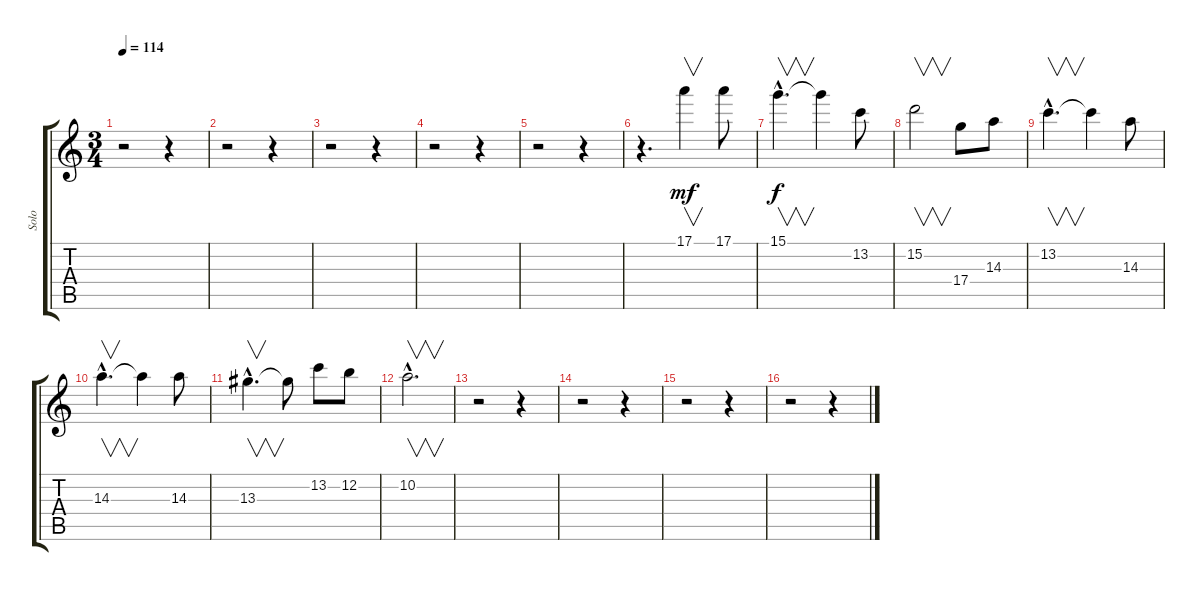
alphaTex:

\track ("Solo" "Solo") {instrument distortionguitar}
\staff {score tabs}
\tuning (E4 B3 G3 D3 A2 E2) {hide}
\ts (3 4)
\tempo 114
\clef g2
\ks c
r.2{dy mf} r.4 |
r.2 r.4 |
r.2 r.4 |
r.2 r.4 |
r.2 r.4 |
r.4{d} 17.1.4{v} 17.1.8 |
15.1{hac}.4{v d dy f} 15.1{t}.4 13.2.8 |
15.2.2{v} 17.4.8 14.3.8 |
13.2{hac}.4{v d} 13.2{t}.4 14.3.8 |
14.3{hac}.4{v d} 14.3{t}.4 14.3.8 |
13.3{hac}.4{v d} 13.3{t}.8 13.2.8 12.2.8 |
10.2{hac}.2{v d} |
r.2 r.4 |
r.2 r.4 |
r.2 r.4 |
r.2 r.4
